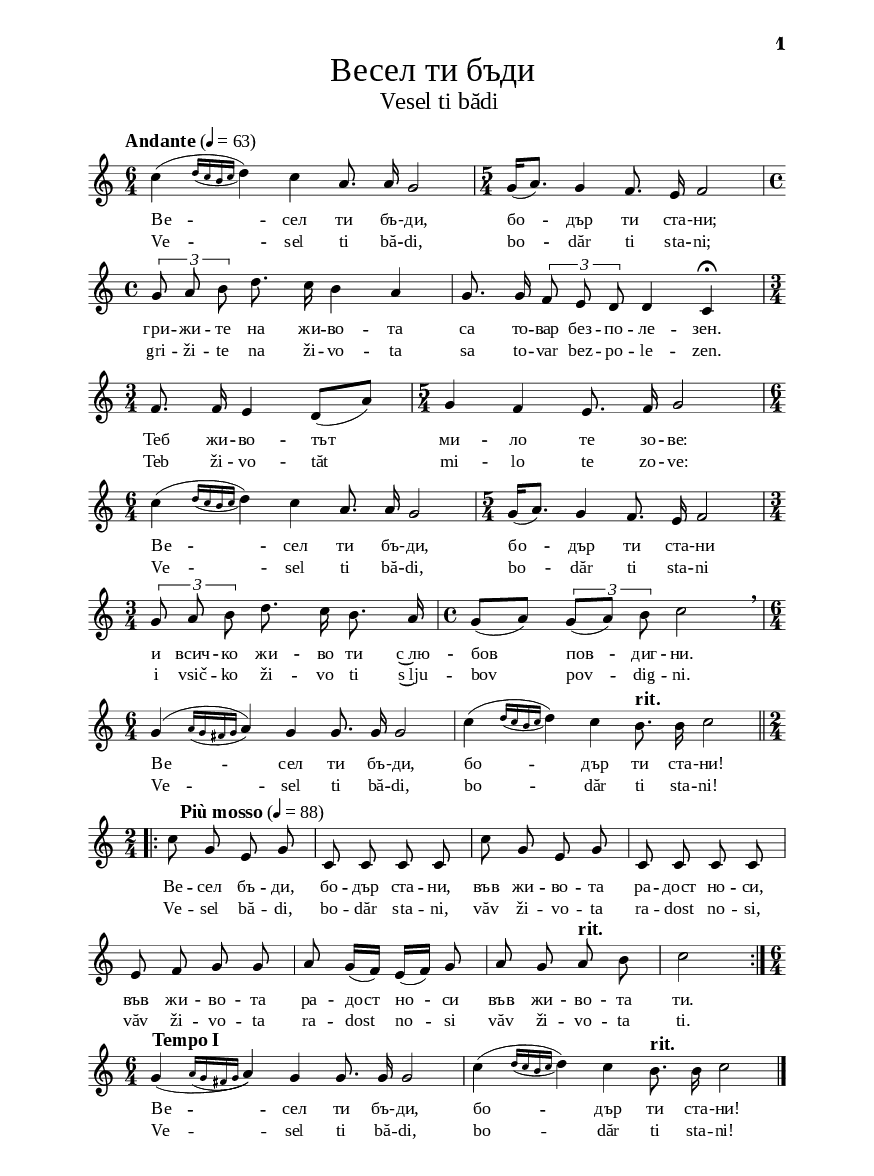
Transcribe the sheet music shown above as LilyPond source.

\version "2.24.3"

% include paper part and global functions
\include "include/globals.ily"

\bookpart {
  \label #'ref096
  \tocItem \markup "Весел ти бъди – Vesel ti bădi "
  \include "include/bookpart-paper.ily"
  \score {
    \include "include/score-layout.ily"


    \new Voice \absolute  {
      \clef treble
      \key c \major
      \time 6/4
      \tempoFunc "Andante" 4 "63"

      %\override Score.NoteSpacing.stem-spacing-correction = #-2
      c''4 ( \acciaccatura { d''16 c'' b' c'' } d''4 ) c'' \autoBeamOff a'8. a'16 g'2 |\time 5/4 g'16[( a'8. )] g'4 f'8. e'16 f'2 | \time 4/4 \break

      \tuplet 3/2 {g'8 a' b'} d''8. c''16 b'4 a'4 | g'8. g'16 \tuplet 3/2 {f'8 e'8 d'8 } d'4 c'4\fermata | \time 3/4 \break

      f'8. f'16 e'4 d'8[(a'8)] | \time 5/4 g'4 f' e'8. f'16 g'2 | \time 6/4 \break


      c''4 ( \acciaccatura { d''16[ c'' b' c'' ]} d''4 ) c'' a'8. a'16 g'2 |\time 5/4 g'16[( a'8.)] \autoBeamOff  g'4 f'8.e'16 f'2 | \time 3/4 \break


      \tuplet 3/2 {g'8 a' b'} d''8. c''16 b'8. a'16 | \time 4/4 g'8[(a'8)] \tuplet 3/2 {g'8[(a'8)] b'8} c''2 \breathe | \time 6/4 \break

      \slurUp g'4(  \acciaccatura { a'16[g' fis' g']} a'4)  \slurNeutral g'4 g'8. g'16 g'2 | c''4( \acciaccatura { d''16[ c'' b' c'' ]} d''4) c''4 \tempo "rit." b'8. b'16 c''2 | \time 2/4 \break

      \bar ".|:-||"


      \tempoFunc   "            Più mosso" 4 "88"
      c''8 g' e' g' | c' c' c' c' | c'' g' e' g' | c' c' c' c' | \break

      e' f' g' g'  | a' g'16([f']) e'([f']) g'8 | a' g' \tempo "rit." a' b' | c''2 | \bar ":|." \time 6/4 \break

      \tempo "      Tempo I"
      \once \override Slur.positions = #'(0 . -1.5)
      g'4(  \acciaccatura { a'16[g' fis' g']} a'4) g'4 g'8. g'16 g'2 | c''4( \acciaccatura { d''16[ c'' b' c'' ]} d''4) c''4 \tempo "rit." b'8. b'16 c''2 | \bar "|."
    }

    \addlyrics {
      Ве -- сел ти бъ -- "-ди," бо -- дър ти ста -- "-ни;"
      гри  -- жи -- те на жи -- во -- та
      са то -- вар без -- по -- ле -- зен.
      Теб жи -- во -- тът ми -- ло те зо -- ве:
      Ве  -- сел ти бъ -- "-ди," бо -- дър ти ста -- "-ни"
      и всич -- ко жи -- во ти с~лю -- бов пов  -- диг -- ни.
      Ве -- сел ти бъ -- "-ди," бо -- дър ти ста -- "-ни!"
      Ве -- сел бъ -- ди, бо -- дър ста -- ни,
      във жи -- во -- та ра -- дост но -- си,
      във жи -- во -- та ра -- дост но -- си
      във жи -- во -- та ти.
      Ве -- сел ти "бъ-" -- ди, бо -- дър ти ста -- "-ни!"
    }

    \addlyrics {
      Ve -- sel ti bă -- di, bo -- dăr ti sta -- ni;
      gri  -- ži -- te na ži -- vo -- ta
      sa to -- var bez -- po -- le -- zen.
      Teb ži -- vo -- tăt mi -- lo te zo -- ve:
      Ve  -- sel ti bă -- di, bo -- dăr ti sta -- ni
      i vsič -- ko ži -- vo ti s~lju -- bov pov  -- dig -- ni.
      Ve -- sel ti bă -- di, bo -- dăr ti sta -- ni!
      Ve -- sel bă -- di, bo -- dăr sta -- ni,
      văv ži -- vo -- ta ra -- dost no -- si,
      văv ži -- vo -- ta ra -- dost no -- si
      văv ži -- vo -- ta ti.
      Ve -- sel ti bă -- di, bo -- dăr ti sta -- ni!
    }


    \header {
      title = \titleFunc "Весел ти бъди "" Vesel ti bădi"
    }

    \midi{}

  } % score

  %\markup \dc-one "D.C."



  % include foreign translation(s) of the song
  \version "2.24.3"

\markup \fill-line { \fontsize #deTitleFontSize "Sei fröhlich" }
\markup \null
\markup \null

\markup \abs-fontsize #10 {

   \hspace #25
  \override #`(baseline-skip . ,deCoupletBaselineSkip)
  \column {
\line { " "Sei fröhlich, werde munter;}

\line { " "die Sorgen des Lebens}

\line { " "sind eine nutzlose Last.}
\line { " " }

\line { " "Liebevoll ruft dich das Leben: }

\line { " "Sei fröhlich, werde munter}

\line { " "und erhöhe alles Lebendige durch Liebe!}
\line { " " }

\line { " "Sei fröhlich, werde munter}

\line { " "bringe Freude in das Leben,}

\line { " " in das Leben bringe Freude, in das Leben, du. }

\line { " "Sei fröhlich, werde munter! }

  }
}


} % bookpart
